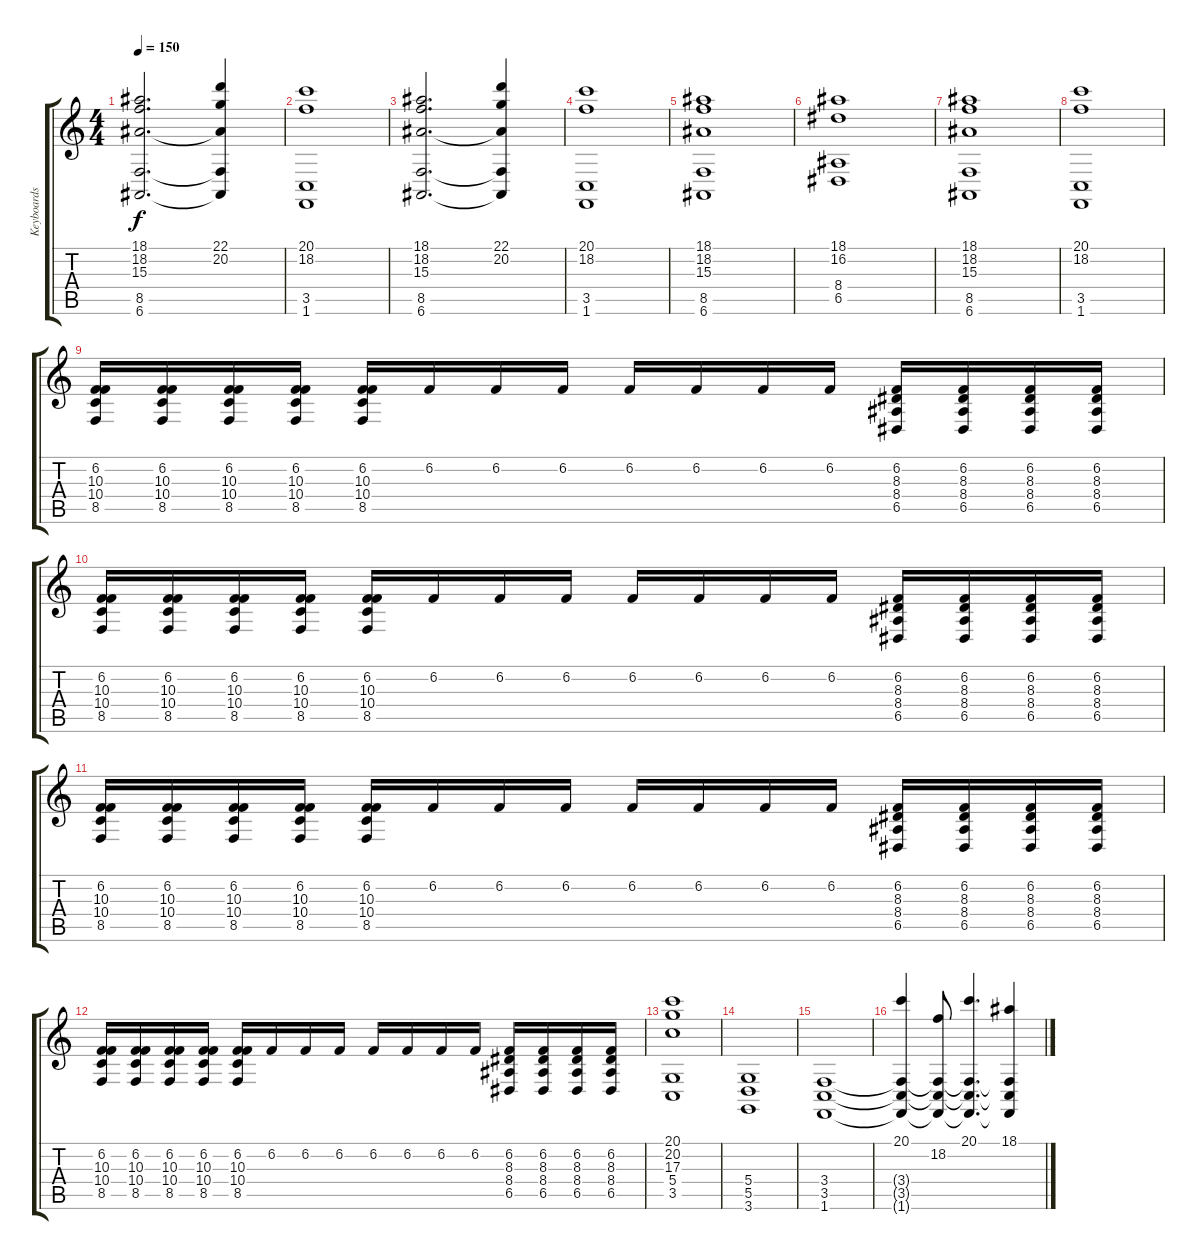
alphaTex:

\track ("Keyboards" "Keyboards") {instrument churchorgan}
\staff {score tabs}
\tuning (E4 B3 G3 D3 A2 E2) {hide}
\ts (4 4)
\tempo 150
\clef g2
\ks c
(18.1 18.2 15.3 8.5 6.6).2{d dy f instrument churchorgan} (22.1 20.2 15.3{t} 8.5{t} 6.6{t}).4 |
(20.1 18.2 3.5 1.6).1 |
(18.1 18.2 15.3 8.5 6.6).2{d} (22.1 20.2 15.3{t} 8.5{t} 6.6{t}).4 |
(20.1 18.2 3.5 1.6).1 |
(18.1 18.2 15.3 8.5 6.6).1 |
(18.1 16.2 8.4 6.5).1 |
(18.1 18.2 15.3 8.5 6.6).1 |
(20.1 18.2 3.5 1.6).1 |
(6.2 10.3 10.4 8.5).16{instrument synthbass2} (6.2 10.3 10.4 8.5).16 (6.2 10.3 10.4 8.5).16 (6.2 10.3 10.4 8.5).16 (6.2 10.3 10.4 8.5).16 6.2.16 6.2.16 6.2.16 6.2.16 6.2.16 6.2.16 6.2.16 (6.2 8.3 8.4 6.5).16 (6.2 8.3 8.4 6.5).16 (6.2 8.3 8.4 6.5).16 (6.2 8.3 8.4 6.5).16 |
(6.2 10.3 10.4 8.5).16 (6.2 10.3 10.4 8.5).16 (6.2 10.3 10.4 8.5).16 (6.2 10.3 10.4 8.5).16 (6.2 10.3 10.4 8.5).16 6.2.16 6.2.16 6.2.16 6.2.16 6.2.16 6.2.16 6.2.16 (6.2 8.3 8.4 6.5).16 (6.2 8.3 8.4 6.5).16 (6.2 8.3 8.4 6.5).16 (6.2 8.3 8.4 6.5).16 |
(6.2 10.3 10.4 8.5).16 (6.2 10.3 10.4 8.5).16 (6.2 10.3 10.4 8.5).16 (6.2 10.3 10.4 8.5).16 (6.2 10.3 10.4 8.5).16 6.2.16 6.2.16 6.2.16 6.2.16 6.2.16 6.2.16 6.2.16 (6.2 8.3 8.4 6.5).16 (6.2 8.3 8.4 6.5).16 (6.2 8.3 8.4 6.5).16 (6.2 8.3 8.4 6.5).16 |
(6.2 10.3 10.4 8.5).16 (6.2 10.3 10.4 8.5).16 (6.2 10.3 10.4 8.5).16 (6.2 10.3 10.4 8.5).16 (6.2 10.3 10.4 8.5).16 6.2.16 6.2.16 6.2.16 6.2.16 6.2.16 6.2.16 6.2.16 (6.2 8.3 8.4 6.5).16 (6.2 8.3 8.4 6.5).16 (6.2 8.3 8.4 6.5).16 (6.2 8.3 8.4 6.5).16 |
(20.1 20.2 17.3 5.4 3.5).1{instrument churchorgan} |
(5.4 5.5 3.6).1 |
(3.4 3.5 1.6).1 |
(20.1 3.4{t} 3.5{t} 1.6{t}).4 (18.2 3.4{t} 3.5{t} 1.6{t}).8 (20.1 3.4{t} 3.5{t} 1.6{t}).4{d} (18.1 3.4{t} 3.5{t} 1.6{t}).4
